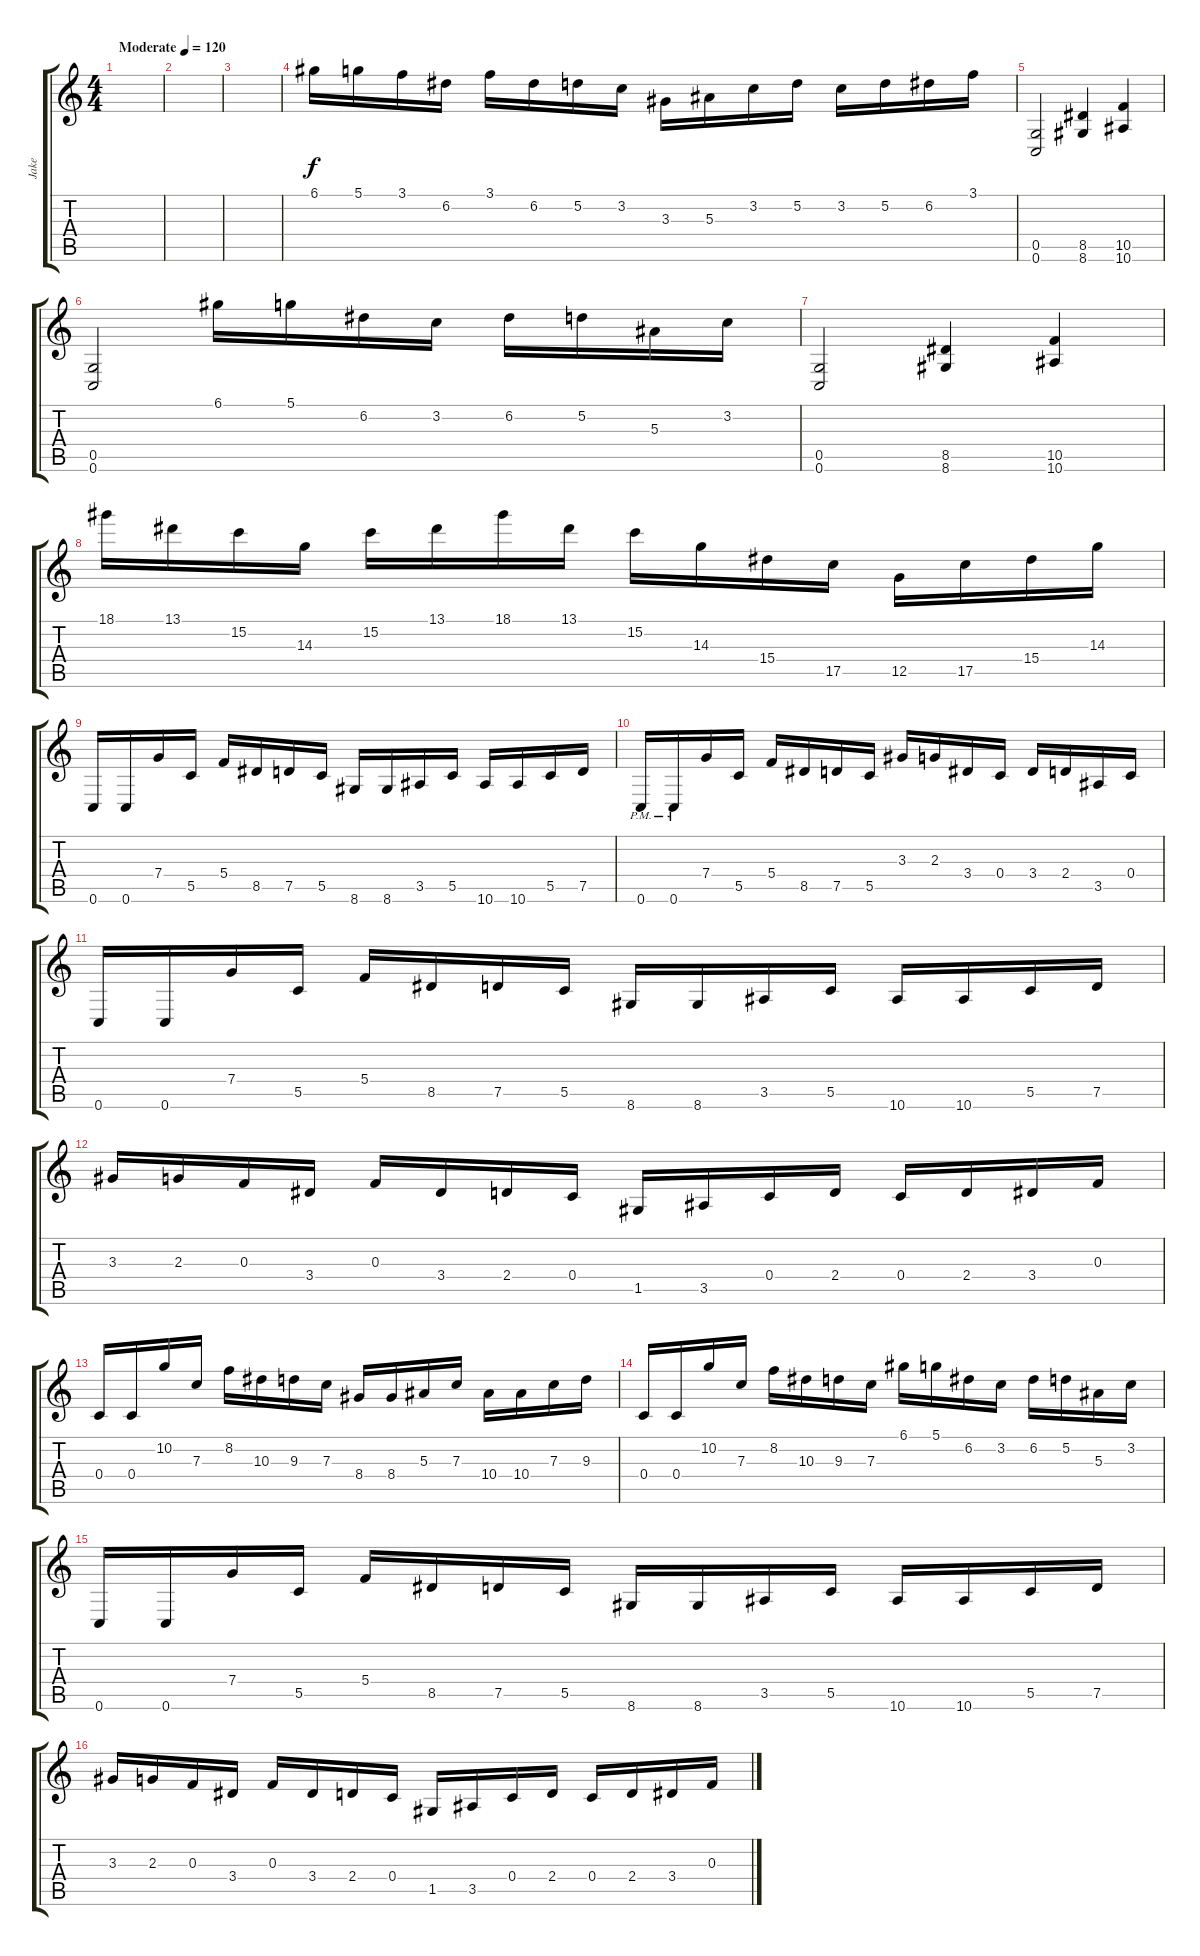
\track ("Jake" "Jake") {instrument distortionguitar}
\staff {score tabs}
\tuning (D4 A3 F3 C3 G2 C2) {hide}
\ts (4 4)
\tempo (120 "Moderate")
\clef g2
\ks c
|
|
|
6.1.16 5.1.16 3.1.16 6.2.16 3.1.16 6.2.16 5.2.16 3.2.16 3.3.16 5.3.16 3.2.16 5.2.16 3.2.16 5.2.16 6.2.16 3.1.16 |
(0.5 0.6).2 (8.5 8.6).4 (10.5 10.6).4 |
(0.5 0.6).2 6.1.16 5.1.16 6.2.16 3.2.16 6.2.16 5.2.16 5.3.16 3.2.16 |
(0.5 0.6).2 (8.5 8.6).4 (10.5 10.6).4 |
18.1.16 13.1.16 15.2.16 14.3.16 15.2.16 13.1.16 18.1.16 13.1.16 15.2.16 14.3.16 15.4.16 17.5.16 12.5.16 17.5.16 15.4.16 14.3.16 |
0.6.16 0.6.16 7.4.16 5.5.16 5.4.16 8.5.16 7.5.16 5.5.16 8.6.16 8.6.16 3.5.16 5.5.16 10.6.16 10.6.16 5.5.16 7.5.16 |
0.6{pm}.16 0.6{pm}.16 7.4.16 5.5.16 5.4.16 8.5.16 7.5.16 5.5.16 3.3.16 2.3.16 3.4.16 0.4.16 3.4.16 2.4.16 3.5.16 0.4.16 |
0.6.16 0.6.16 7.4.16 5.5.16 5.4.16 8.5.16 7.5.16 5.5.16 8.6.16 8.6.16 3.5.16 5.5.16 10.6.16 10.6.16 5.5.16 7.5.16 |
3.3.16 2.3.16 0.3.16 3.4.16 0.3.16 3.4.16 2.4.16 0.4.16 1.5.16 3.5.16 0.4.16 2.4.16 0.4.16 2.4.16 3.4.16 0.3.16 |
0.4.16 0.4.16 10.2.16 7.3.16 8.2.16 10.3.16 9.3.16 7.3.16 8.4.16 8.4.16 5.3.16 7.3.16 10.4.16 10.4.16 7.3.16 9.3.16 |
0.4.16 0.4.16 10.2.16 7.3.16 8.2.16 10.3.16 9.3.16 7.3.16 6.1.16 5.1.16 6.2.16 3.2.16 6.2.16 5.2.16 5.3.16 3.2.16 |
0.6.16 0.6.16 7.4.16 5.5.16 5.4.16 8.5.16 7.5.16 5.5.16 8.6.16 8.6.16 3.5.16 5.5.16 10.6.16 10.6.16 5.5.16 7.5.16 |
3.3.16 2.3.16 0.3.16 3.4.16 0.3.16 3.4.16 2.4.16 0.4.16 1.5.16 3.5.16 0.4.16 2.4.16 0.4.16 2.4.16 3.4.16 0.3.16
